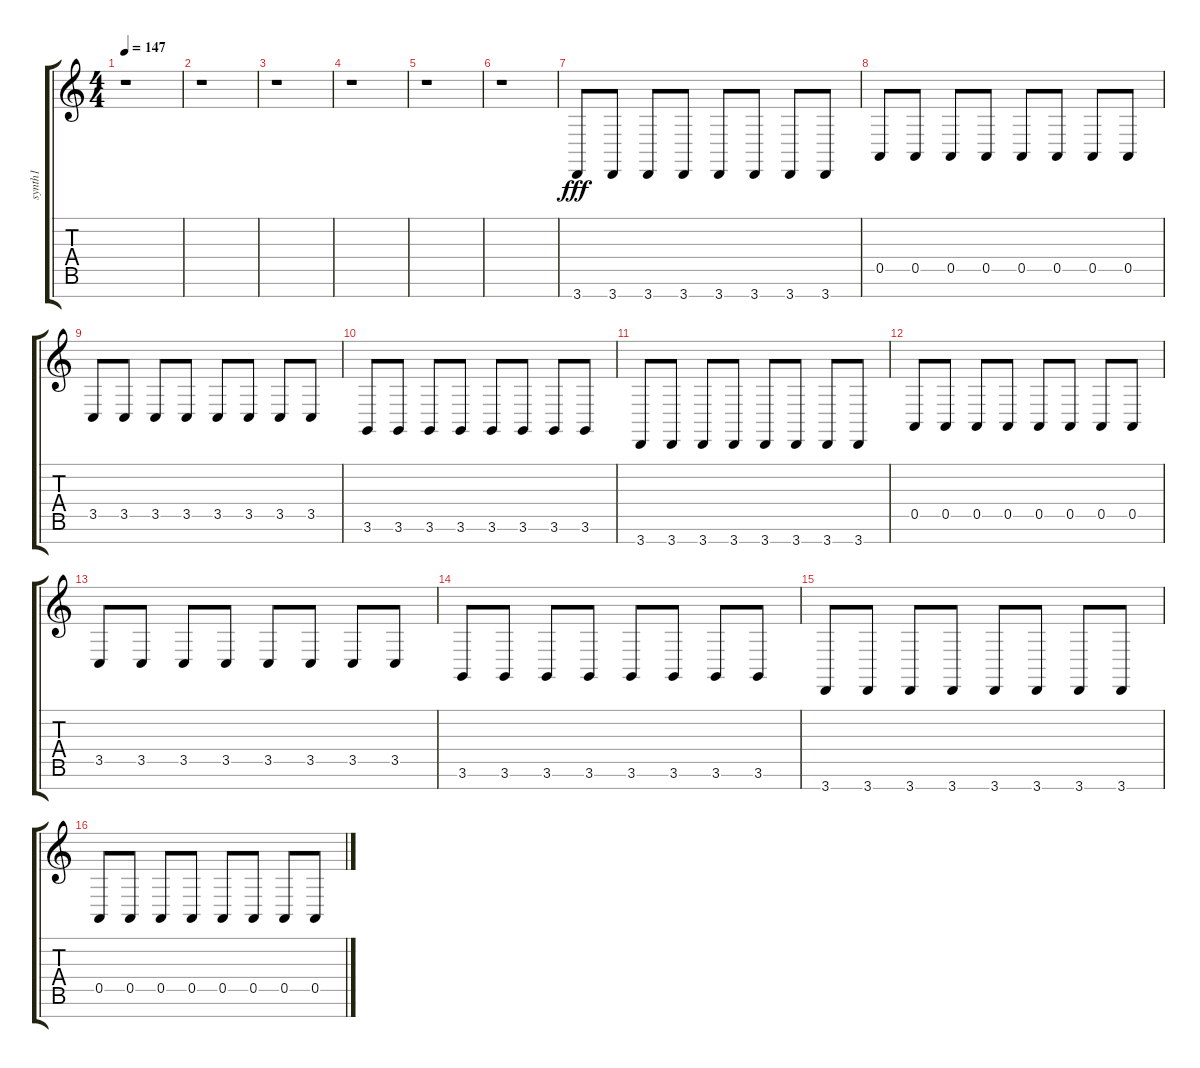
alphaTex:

\track ("synth1" "synth1") {instrument lead2sawtooth}
\staff {score tabs}
\tuning (E4 B3 G3 D3 A2 E2 B1) {hide}
\ts (4 4)
\tempo 147
\clef g2
\ks c
r.1{dy f} |
r.1 |
r.1 |
r.1 |
r.1 |
r.1 |
3.7.8{dy fff} 3.7.8 3.7.8 3.7.8 3.7.8 3.7.8 3.7.8 3.7.8 |
0.5.8 0.5.8 0.5.8 0.5.8 0.5.8 0.5.8 0.5.8 0.5.8 |
3.5.8 3.5.8 3.5.8 3.5.8 3.5.8 3.5.8 3.5.8 3.5.8 |
3.6.8 3.6.8 3.6.8 3.6.8 3.6.8 3.6.8 3.6.8 3.6.8 |
3.7.8 3.7.8 3.7.8 3.7.8 3.7.8 3.7.8 3.7.8 3.7.8 |
0.5.8 0.5.8 0.5.8 0.5.8 0.5.8 0.5.8 0.5.8 0.5.8 |
3.5.8 3.5.8 3.5.8 3.5.8 3.5.8 3.5.8 3.5.8 3.5.8 |
3.6.8 3.6.8 3.6.8 3.6.8 3.6.8 3.6.8 3.6.8 3.6.8 |
3.7.8 3.7.8 3.7.8 3.7.8 3.7.8 3.7.8 3.7.8 3.7.8 |
0.5.8 0.5.8 0.5.8 0.5.8 0.5.8 0.5.8 0.5.8 0.5.8
